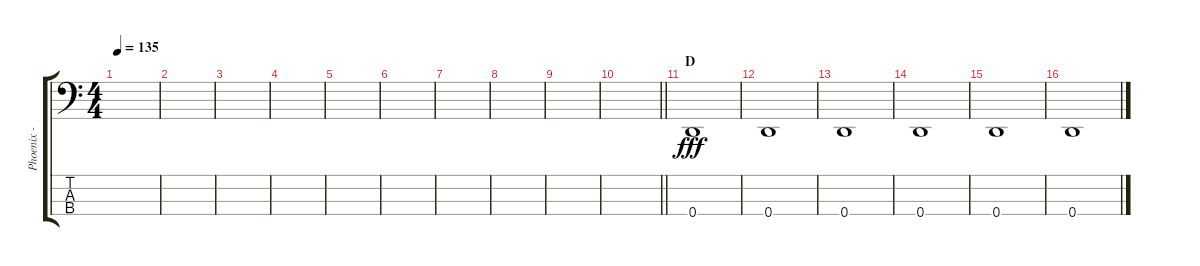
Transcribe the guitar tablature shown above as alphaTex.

\track ("Phoenix - Bass" "Phoenix - ") {instrument electricbasspick}
\staff {score tabs}
\tuning (G2 D2 A1 D1) {hide}
\ts (4 4)
\tempo 135
\clef f4
\ks c
|
|
|
|
|
|
|
|
|
\barLineRight lightlight
|
\section ("" "D")
0.4.1{dy fff instrument electricbassfinger} |
0.4.1 |
0.4.1 |
0.4.1 |
0.4.1 |
0.4.1
